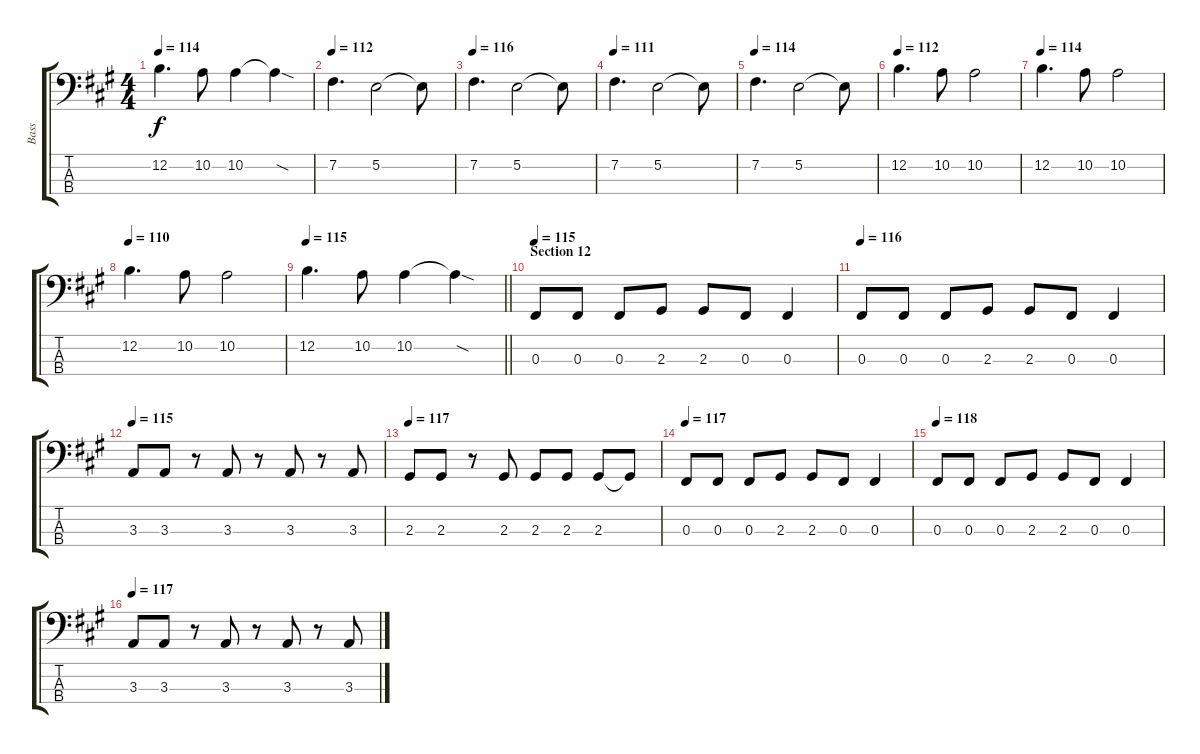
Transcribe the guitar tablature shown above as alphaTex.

\track ("Bass" "Bass") {instrument electricbassfinger}
\staff {score tabs}
\tuning (E2 B1 Gb1 B0) {hide}
\ts (4 4)
\tempo 114
\clef f4
\ks f#minor
12.2.4{d dy f} 10.2.8 10.2.4 10.2{sod t}.4 |
\tempo 112
7.2.4{d} 5.2.2 5.2{t}.8 |
\tempo 116
7.2.4{d} 5.2.2 5.2{t}.8 |
\tempo 111
7.2.4{d} 5.2.2 5.2{t}.8 |
\tempo 114
7.2.4{d} 5.2.2 5.2{t}.8 |
\tempo 112
12.2.4{d} 10.2.8 10.2.2 |
\tempo 114
12.2.4{d} 10.2.8 10.2.2 |
\tempo 110
12.2.4{d} 10.2.8 10.2.2 |
\tempo 115
\barLineRight lightlight
12.2.4{d} 10.2.8 10.2.4 10.2{sod t}.4 |
\section ("" "Section 12")
\tempo 115
0.3.8 0.3.8 0.3.8 2.3.8 2.3.8 0.3.8 0.3.4 |
\tempo 116
0.3.8 0.3.8 0.3.8 2.3.8 2.3.8 0.3.8 0.3.4 |
\tempo 115
3.3.8 3.3.8 r.8 3.3.8 r.8 3.3.8 r.8 3.3.8 |
\tempo 117
2.3.8 2.3.8 r.8 2.3.8 2.3.8 2.3.8 2.3.8 2.3{t}.8 |
\tempo 117
0.3.8 0.3.8 0.3.8 2.3.8 2.3.8 0.3.8 0.3.4 |
\tempo 118
0.3.8 0.3.8 0.3.8 2.3.8 2.3.8 0.3.8 0.3.4 |
\tempo 117
3.3.8 3.3.8 r.8 3.3.8 r.8 3.3.8 r.8 3.3.8
